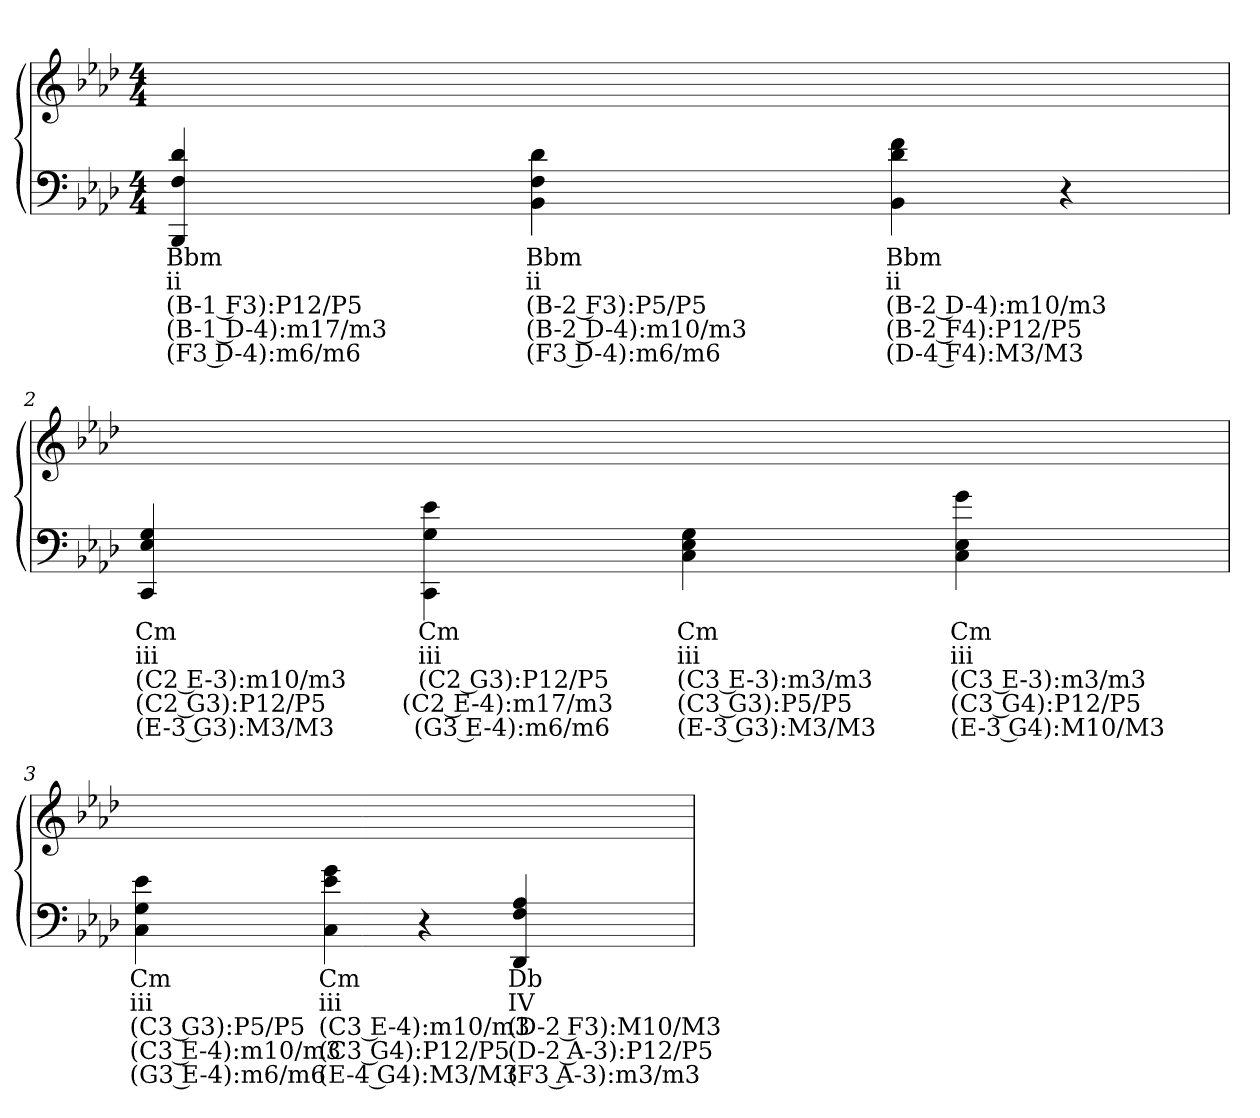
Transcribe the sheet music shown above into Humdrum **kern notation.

**kern	**text	**text	**text	**text	**text	**kern
*part2	*part2	*part2	*part2	*part2	*part2	*part1
*staff2	*staff2	*staff2	*staff2	*staff2	*staff2	*staff1
*clefF4	*	*	*	*	*	*clefG2
*k[b-e-a-d-]	*	*	*	*	*	*k[b-e-a-d-]
*A-:	*	*	*	*	*	*A-:
*M4/4	*	*	*	*	*	*M4/4
*MM60	*	*	*	*	*	*MM60
=1	=1	=1	=1	=1	=1	=1
4BBB- 4F 4d-	Bbm	ii	(B-1 F3):P12/P5	(B-1 D-4):m17/m3	(F3 D-4):m6/m6	1ryy
4BB- 4F 4d-	Bbm	ii	(B-2 F3):P5/P5	(B-2 D-4):m10/m3	(F3 D-4):m6/m6	.
4BB- 4d- 4f	Bbm	ii	(B-2 D-4):m10/m3	(B-2 F4):P12/P5	(D-4 F4):M3/M3	.
4r	.	.	.	.	.	.
=2	=2	=2	=2	=2	=2	=2
4CC 4E- 4G	Cm	iii	(C2 E-3):m10/m3	(C2 G3):P12/P5	(E-3 G3):M3/M3	1ryy
4CC 4G 4e-	Cm	iii	(C2 G3):P12/P5	(C2 E-4):m17/m3	(G3 E-4):m6/m6	.
4C 4E- 4G	Cm	iii	(C3 E-3):m3/m3	(C3 G3):P5/P5	(E-3 G3):M3/M3	.
4C 4E- 4g	Cm	iii	(C3 E-3):m3/m3	(C3 G4):P12/P5	(E-3 G4):M10/M3	.
=3	=3	=3	=3	=3	=3	=3
4C 4G 4e-	Cm	iii	(C3 G3):P5/P5	(C3 E-4):m10/m3	(G3 E-4):m6/m6	1ryy
4C 4e- 4g	Cm	iii	(C3 E-4):m10/m3	(C3 G4):P12/P5	(E-4 G4):M3/M3	.
4r	.	.	.	.	.	.
4DD- 4F 4A-	Db	IV	(D-2 F3):M10/M3	(D-2 A-3):P12/P5	(F3 A-3):m3/m3	.
=	=	=	=	=	=	=
*-	*-	*-	*-	*-	*-	*-
